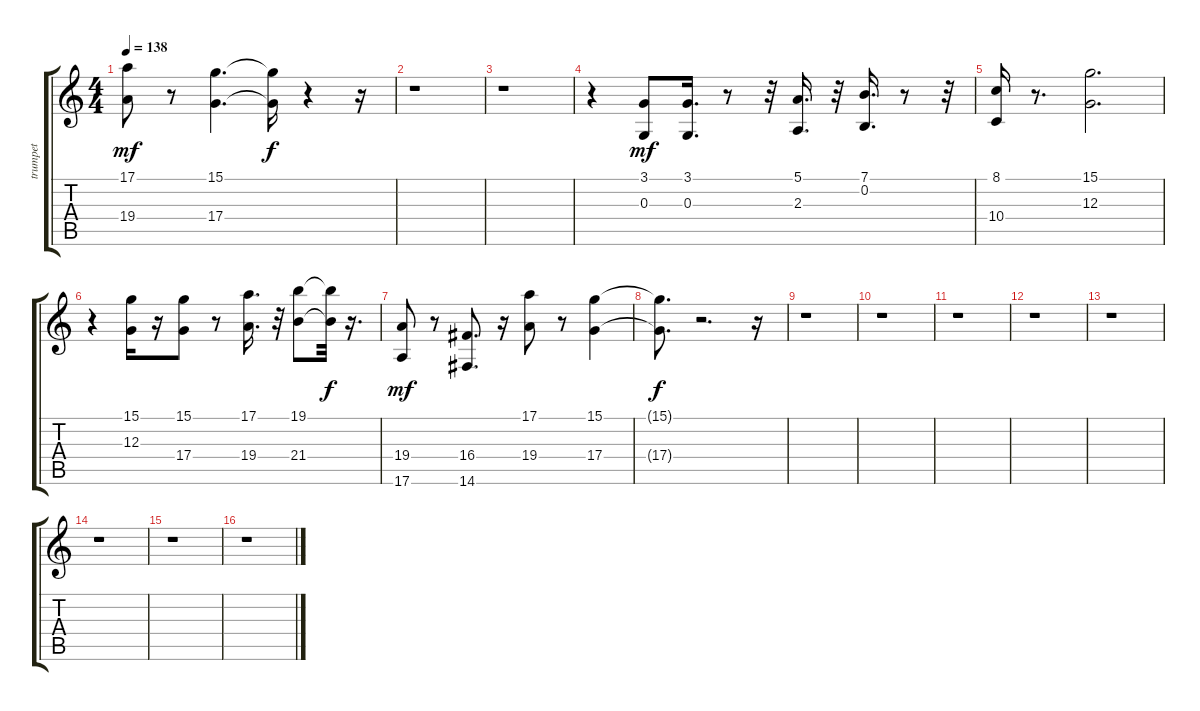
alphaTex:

\track ("trumpet " "trumpet ") {instrument trumpet}
\staff {score tabs}
\tuning (E4 B3 G3 D3 A2 E2) {hide}
\ts (4 4)
\tempo 138
\clef g2
\ks c
(17.1 19.4).8{dy mf} r.8 (15.1 17.4).4{d} (15.1{t} 17.4{t}).16{dy f} r.4 r.16 |
r.1 |
r.1 |
r.4 (3.1 0.3).8{dy mf} (3.1 0.3).16{d} r.8 r.32 (5.1 2.3).16{d} r.32 (7.1 0.2).16{d} r.8 r.32 |
(8.1 10.4).16 r.8{d} (15.1 12.3).2{d} |
r.4 (15.1 12.3).16 r.16 (15.1 17.4).8 r.8 (17.1 19.4).16{d} r.32 (19.1 21.4).8 (19.1{t} 21.4{t}).32{dy f} r.16{d} |
(19.4 17.6).8{dy mf} r.8 (16.4 14.6).8{d} r.16 (17.1 19.4).8 r.8 (15.1 17.4).4 |
(15.1{t} 17.4{t}).8{d dy f} r.2{d} r.16 |
r.1 |
r.1 |
r.1 |
r.1 |
r.1 |
r.1 |
r.1 |
r.1
